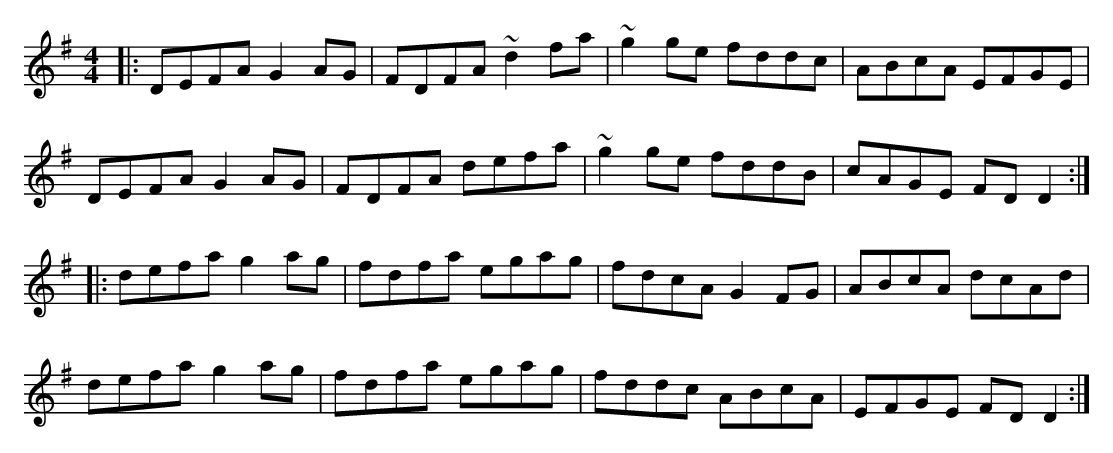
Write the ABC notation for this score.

X:1
M:4/4
K:Dmix
|:DEFA G2 AG|FDFA ~d2 fa|~g2 ge fddc|ABcA EFGE|
DEFA G2 AG|FDFA defa|~g2 ge fddB|cAGE FD D2:|
|:defa g2 ag|fdfa egag|fdcA G2 FG|ABcA dcAd|
defa g2 ag|fdfa egag|fddc ABcA|EFGE FD D2:|
